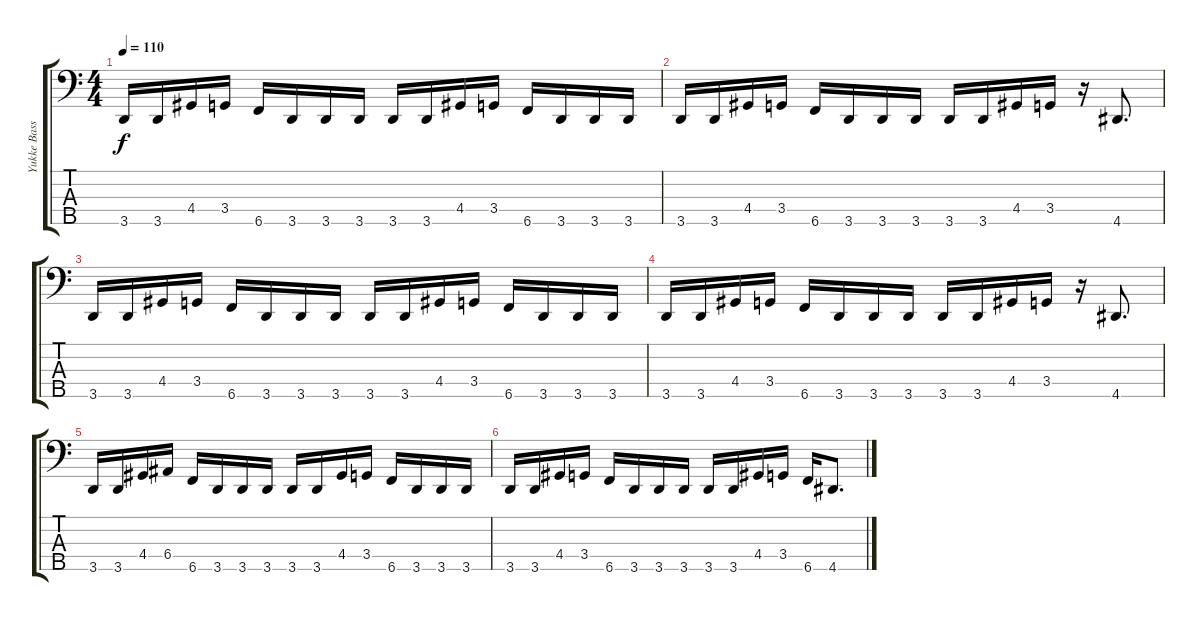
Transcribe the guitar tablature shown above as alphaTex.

\track ("Yukke Bass" "Yukke Bass") {instrument electricbassfinger}
\staff {score tabs}
\tuning (G2 D2 A1 E1 B0) {hide}
\ts (4 4)
\tempo 110
\clef f4
\ks c
3.5.16{dy f} 3.5.16 4.4.16 3.4.16 6.5.16 3.5.16 3.5.16 3.5.16 3.5.16 3.5.16 4.4.16 3.4.16 6.5.16 3.5.16 3.5.16 3.5.16 |
3.5.16 3.5.16 4.4.16 3.4.16 6.5.16 3.5.16 3.5.16 3.5.16 3.5.16 3.5.16 4.4.16 3.4.16 r.16 4.5.8{d} |
3.5.16 3.5.16 4.4.16 3.4.16 6.5.16 3.5.16 3.5.16 3.5.16 3.5.16 3.5.16 4.4.16 3.4.16 6.5.16 3.5.16 3.5.16 3.5.16 |
3.5.16 3.5.16 4.4.16 3.4.16 6.5.16 3.5.16 3.5.16 3.5.16 3.5.16 3.5.16 4.4.16 3.4.16 r.16 4.5.8{d} |
3.5.16 3.5.16 4.4.16 6.4.16 6.5.16 3.5.16 3.5.16 3.5.16 3.5.16 3.5.16 4.4.16 3.4.16 6.5.16 3.5.16 3.5.16 3.5.16 |
3.5.16 3.5.16 4.4.16 3.4.16 6.5.16 3.5.16 3.5.16 3.5.16 3.5.16 3.5.16 4.4.16 3.4.16 6.5.16 4.5.8{d}
